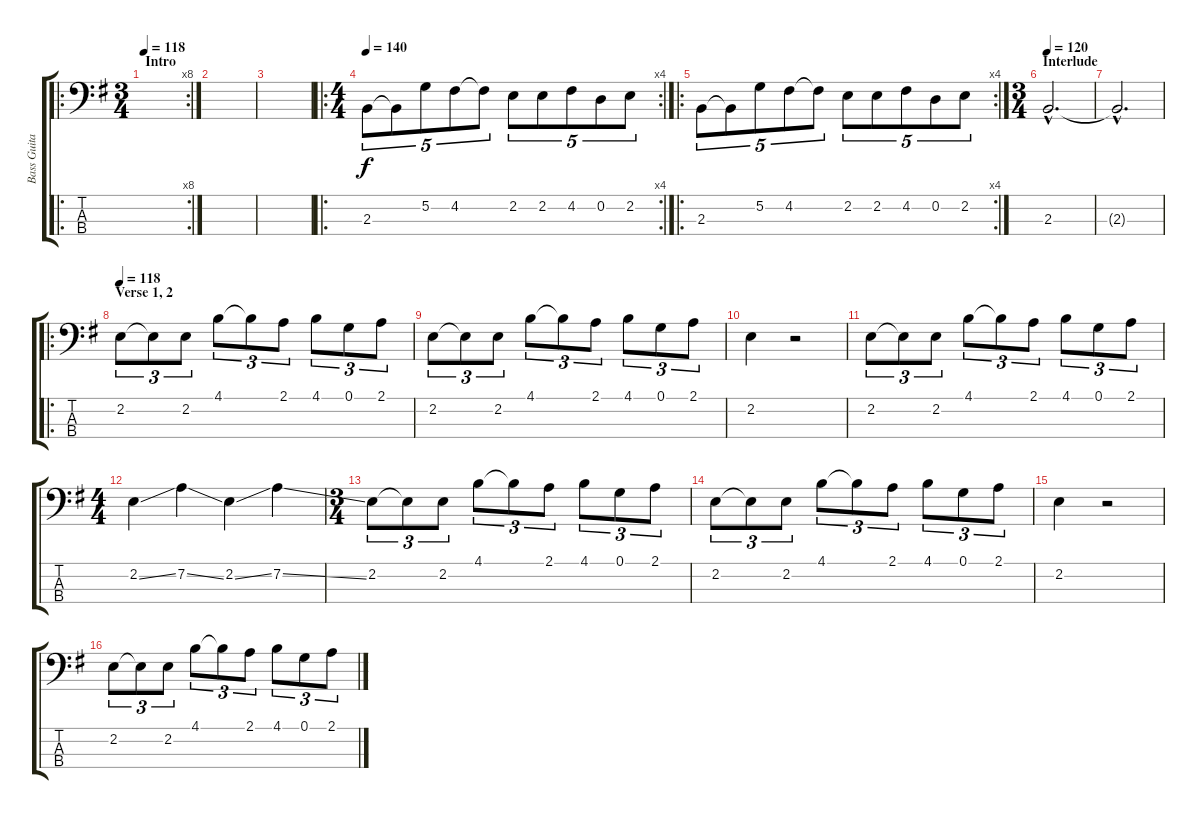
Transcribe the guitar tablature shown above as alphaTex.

\track ("Bass Guitar" "Bass Guita") {instrument electricbasspick}
\staff {score tabs}
\tuning (G2 D2 A1 E1) {hide}
\ro
\rc 8
\ts (3 4)
\section ("" "Intro")
\tempo 118
\clef f4
\ks eminor
|
|
|
\ro
\rc 4
\ts (4 4)
\tempo 140
2.3.8{tu (5 4)} 2.3{t}.8{tu (5 4)} 5.2.8{tu (5 4)} 4.2.8{tu (5 4)} 4.2{t}.8{tu (5 4)} 2.2.8{tu (5 4)} 2.2.8{tu (5 4)} 4.2.8{tu (5 4)} 0.2.8{tu (5 4)} 2.2.8{tu (5 4)} |
\ro
\rc 4
2.3.8{tu (5 4)} 2.3{t}.8{tu (5 4)} 5.2.8{tu (5 4)} 4.2.8{tu (5 4)} 4.2{t}.8{tu (5 4)} 2.2.8{tu (5 4)} 2.2.8{tu (5 4)} 4.2.8{tu (5 4)} 0.2.8{tu (5 4)} 2.2.8{tu (5 4)} |
\ts (3 4)
\section ("" "Interlude")
\tempo 120
2.3{hac}.2{d} |
2.3{hac t}.2{d volume 0} |
\ro
\section ("" "Verse 1, 2")
\tempo 118
2.2.8{tu (3 2) volume 13} 2.2{t}.8{tu (3 2)} 2.2.8{tu (3 2)} 4.1.8{tu (3 2)} 4.1{t}.8{tu (3 2)} 2.1.8{tu (3 2)} 4.1.8{tu (3 2)} 0.1.8{tu (3 2)} 2.1.8{tu (3 2)} |
2.2.8{tu (3 2)} 2.2{t}.8{tu (3 2)} 2.2.8{tu (3 2)} 4.1.8{tu (3 2)} 4.1{t}.8{tu (3 2)} 2.1.8{tu (3 2)} 4.1.8{tu (3 2)} 0.1.8{tu (3 2)} 2.1.8{tu (3 2)} |
2.2.4 r.2 |
2.2.8{tu (3 2)} 2.2{t}.8{tu (3 2)} 2.2.8{tu (3 2)} 4.1.8{tu (3 2)} 4.1{t}.8{tu (3 2)} 2.1.8{tu (3 2)} 4.1.8{tu (3 2)} 0.1.8{tu (3 2)} 2.1.8{tu (3 2)} |
\ts (4 4)
2.2{ss}.4 7.2{ss}.4 2.2{ss}.4 7.2{ss}.4 |
\ts (3 4)
2.2.8{tu (3 2)} 2.2{t}.8{tu (3 2)} 2.2.8{tu (3 2)} 4.1.8{tu (3 2)} 4.1{t}.8{tu (3 2)} 2.1.8{tu (3 2)} 4.1.8{tu (3 2)} 0.1.8{tu (3 2)} 2.1.8{tu (3 2)} |
2.2.8{tu (3 2)} 2.2{t}.8{tu (3 2)} 2.2.8{tu (3 2)} 4.1.8{tu (3 2)} 4.1{t}.8{tu (3 2)} 2.1.8{tu (3 2)} 4.1.8{tu (3 2)} 0.1.8{tu (3 2)} 2.1.8{tu (3 2)} |
2.2.4 r.2 |
2.2.8{tu (3 2)} 2.2{t}.8{tu (3 2)} 2.2.8{tu (3 2)} 4.1.8{tu (3 2)} 4.1{t}.8{tu (3 2)} 2.1.8{tu (3 2)} 4.1.8{tu (3 2)} 0.1.8{tu (3 2)} 2.1.8{tu (3 2)}
